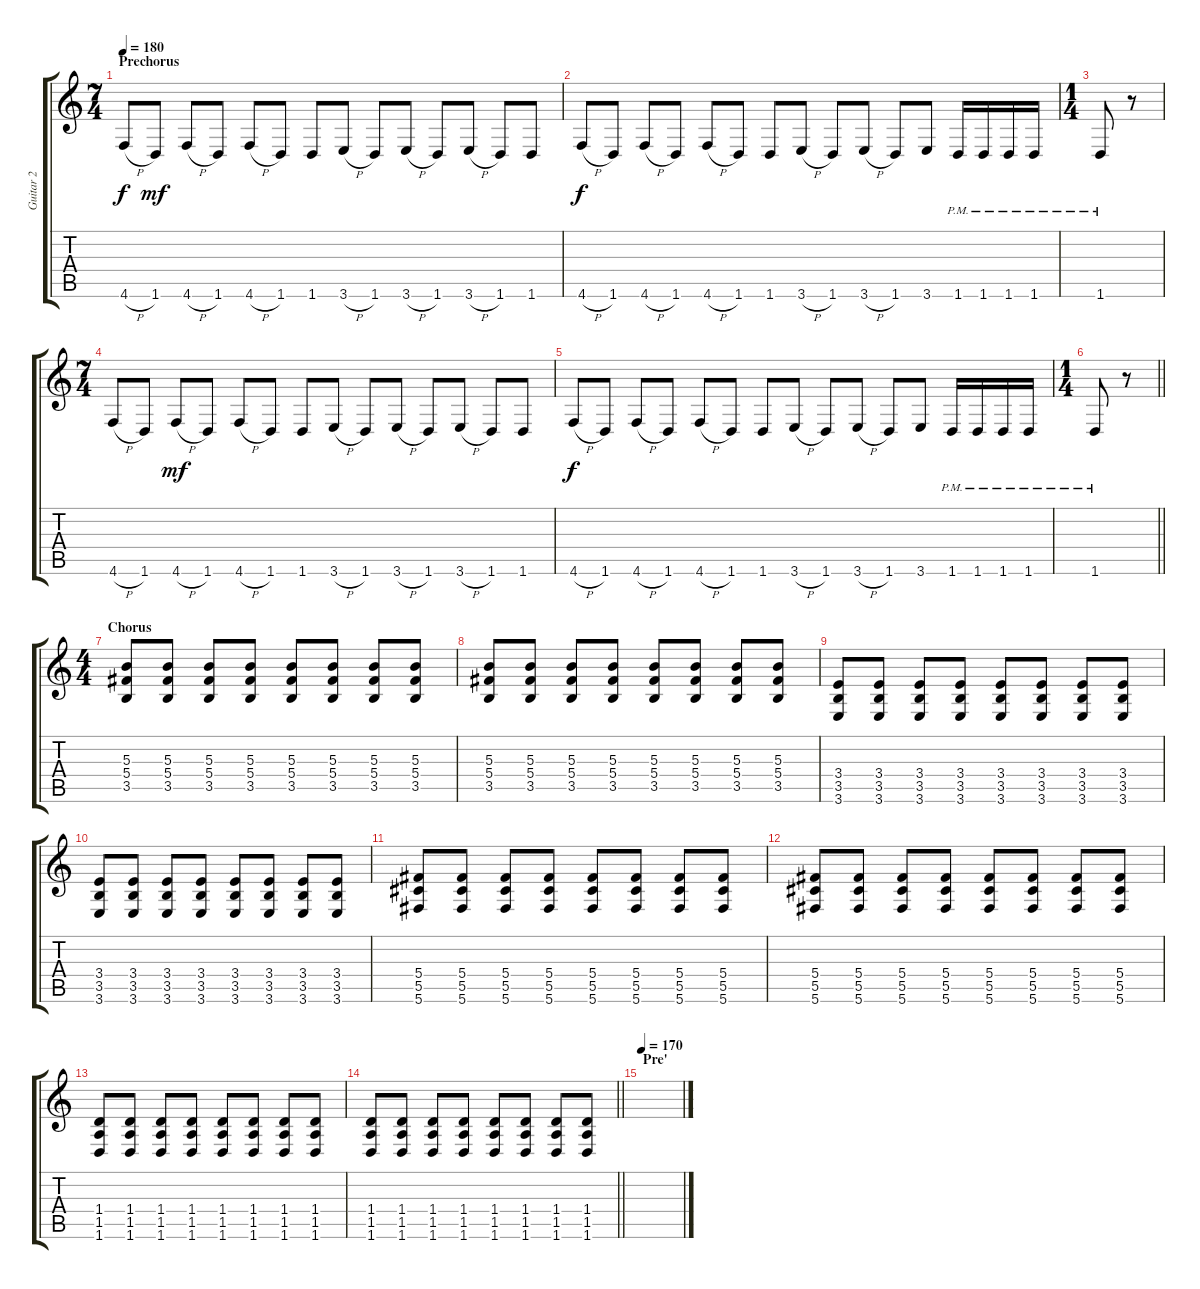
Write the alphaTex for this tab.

\track ("Guitar 2" "Guitar 2") {instrument distortionguitar}
\staff {score tabs}
\tuning (Eb4 Bb3 Gb3 Db3 Ab2 Db2) {hide}
\ts (7 4)
\section ("" "Prechorus")
\tempo 180
\clef g2
\ks c
4.6{h}.8{dy f volume 12 instrument distortionguitar} 1.6.8{dy mf} 4.6{h}.8 1.6.8 4.6{h}.8 1.6.8 1.6.8 3.6{h}.8 1.6.8 3.6{h}.8 1.6.8 3.6{h}.8 1.6.8 1.6.8 |
4.6{h}.8{dy f} 1.6.8 4.6{h}.8 1.6.8 4.6{h}.8 1.6.8 1.6.8 3.6{h}.8 1.6.8 3.6{h}.8 1.6.8 3.6.8 1.6{pm}.16 1.6{pm}.16 1.6{pm}.16 1.6{pm}.16 |
\ts (1 4)
1.6{pm}.8 r.8 |
\ts (7 4)
4.6{h}.8 1.6.8 4.6{h}.8{dy mf} 1.6.8 4.6{h}.8 1.6.8 1.6.8 3.6{h}.8 1.6.8 3.6{h}.8 1.6.8 3.6{h}.8 1.6.8 1.6.8 |
4.6{h}.8{dy f} 1.6.8 4.6{h}.8 1.6.8 4.6{h}.8 1.6.8 1.6.8 3.6{h}.8 1.6.8 3.6{h}.8 1.6.8 3.6.8 1.6{pm}.16 1.6{pm}.16 1.6{pm}.16 1.6{pm}.16 |
\ts (1 4)
\barLineRight lightlight
1.6{pm}.8 r.8 |
\ts (4 4)
\section ("" "Chorus")
(5.3 5.4 3.5).8{volume 6 instrument overdrivenguitar} (5.3 5.4 3.5).8 (5.3 5.4 3.5).8 (5.3 5.4 3.5).8 (5.3 5.4 3.5).8 (5.3 5.4 3.5).8 (5.3 5.4 3.5).8 (5.3 5.4 3.5).8 |
(5.3 5.4 3.5).8 (5.3 5.4 3.5).8 (5.3 5.4 3.5).8 (5.3 5.4 3.5).8 (5.3 5.4 3.5).8 (5.3 5.4 3.5).8 (5.3 5.4 3.5).8 (5.3 5.4 3.5).8 |
(3.4 3.5 3.6).8 (3.4 3.5 3.6).8 (3.4 3.5 3.6).8 (3.4 3.5 3.6).8 (3.4 3.5 3.6).8 (3.4 3.5 3.6).8 (3.4 3.5 3.6).8 (3.4 3.5 3.6).8 |
(3.4 3.5 3.6).8 (3.4 3.5 3.6).8 (3.4 3.5 3.6).8 (3.4 3.5 3.6).8 (3.4 3.5 3.6).8 (3.4 3.5 3.6).8 (3.4 3.5 3.6).8 (3.4 3.5 3.6).8 |
(5.4 5.5 5.6).8 (5.4 5.5 5.6).8 (5.4 5.5 5.6).8 (5.4 5.5 5.6).8 (5.4 5.5 5.6).8 (5.4 5.5 5.6).8 (5.4 5.5 5.6).8 (5.4 5.5 5.6).8 |
(5.4 5.5 5.6).8 (5.4 5.5 5.6).8 (5.4 5.5 5.6).8 (5.4 5.5 5.6).8 (5.4 5.5 5.6).8 (5.4 5.5 5.6).8 (5.4 5.5 5.6).8 (5.4 5.5 5.6).8 |
(1.4 1.5 1.6).8 (1.4 1.5 1.6).8 (1.4 1.5 1.6).8 (1.4 1.5 1.6).8 (1.4 1.5 1.6).8 (1.4 1.5 1.6).8 (1.4 1.5 1.6).8 (1.4 1.5 1.6).8 |
\barLineRight lightlight
(1.4 1.5 1.6).8 (1.4 1.5 1.6).8 (1.4 1.5 1.6).8 (1.4 1.5 1.6).8 (1.4 1.5 1.6).8 (1.4 1.5 1.6).8 (1.4 1.5 1.6).8 (1.4 1.5 1.6).8 |
\section ("" "Pre'")
\tempo 170
